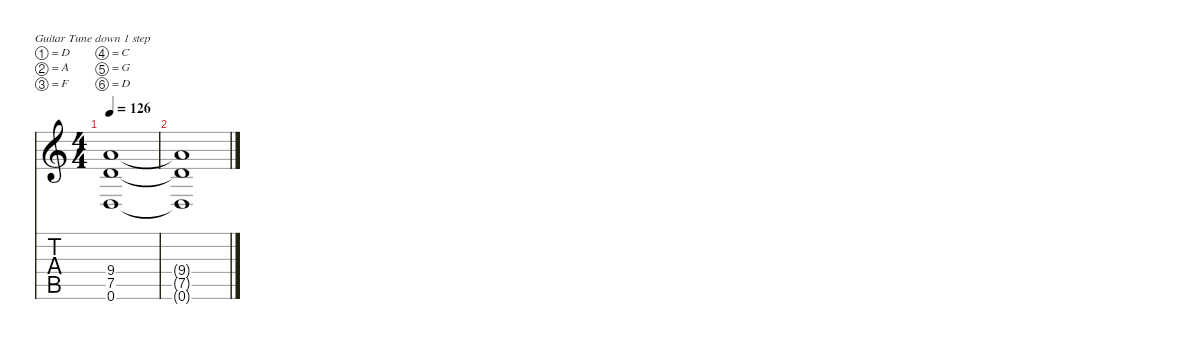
\defaultSystemsLayout 4
\hideDynamics
\bracketExtendMode nobrackets
\singleTrackTrackNamePolicy hidden
\multiTrackTrackNamePolicy hidden
\firstSystemTrackNameMode fullname
\firstSystemTrackNameOrientation horizontal
\otherSystemsTrackNameOrientation horizontal
\track ("Gtr. 2 (elec. w/dist.)" "od.guit.") {instrument overdrivenguitar}
\staff {score tabs}
\tuning (D4 A3 F3 C3 G2 D2)
\ts (4 4)
\tempo 126
\clef g2
\ks c
(9.4{t} 7.5{t} 0.6{t}).1{dy f beam Up} |
(9.4{t} 7.5{t} 0.6{t}).1{beam Up}
